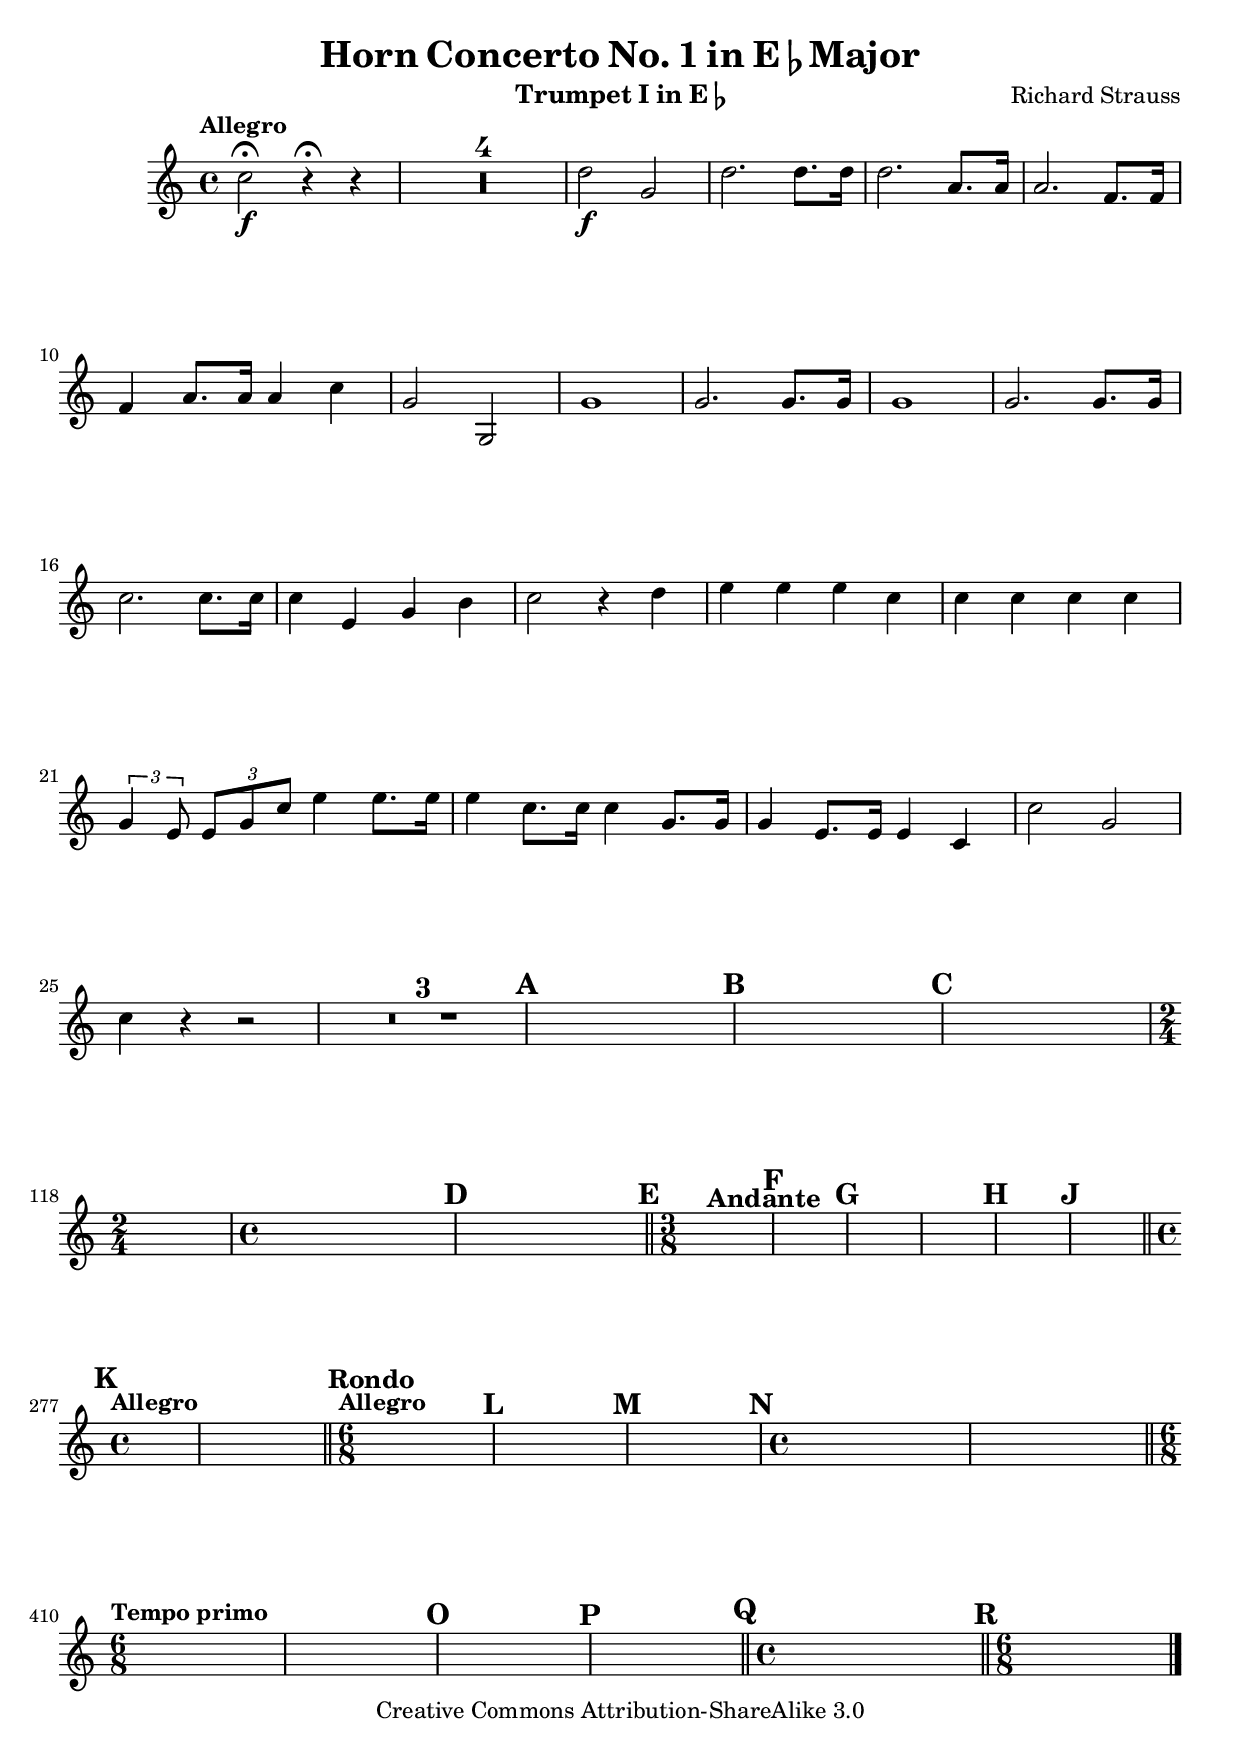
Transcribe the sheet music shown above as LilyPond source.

\version "2.13.22"

\version "2.13.22"

\include "defs.ily"

trumpetOneMvtI = \relative c''
{
  \transposition ees
  c2\f\fermata r4\fermata r |
  R1*4 |
  d2\f g, |
  d'2. d8. d16 |
  d2. a8. a16 |
  a2. f8. f16 |
  f4 a8. a16 a4 c |
  g2 g, |
  g'1 |
  g2. g8. g16 |
  g1 |
  g2. g8. g16 |
  c2. c8. c16 |
  c4 e, g b |
  c2 r4 d |
  e e e c |
  c c c c |
  \times 2/3 {g4 e8} \times 2/3 {e8 g c} e4 e8. e16 |
  e4 c8. c16 c4 g8. g16 |
  g4 e8. e16 e4 c |
  c'2 g |
  c4 r r2 |
  R1*3 |

  %A
}

trumpetOneMvtII = \relative c'
{
}

trumpetOneMvtIII = \relative c'
{
}

trumpetOne = {\trumpetOneMvtI \trumpetOneMvtII \trumpetOneMvtIII}




\paper
{
  ragged-last-bottom = ##f
}

instrument = \markup {Trumpet I in E\flat}

\include "header.ily"

notes = \trumpetOne

\include "part.ily"

